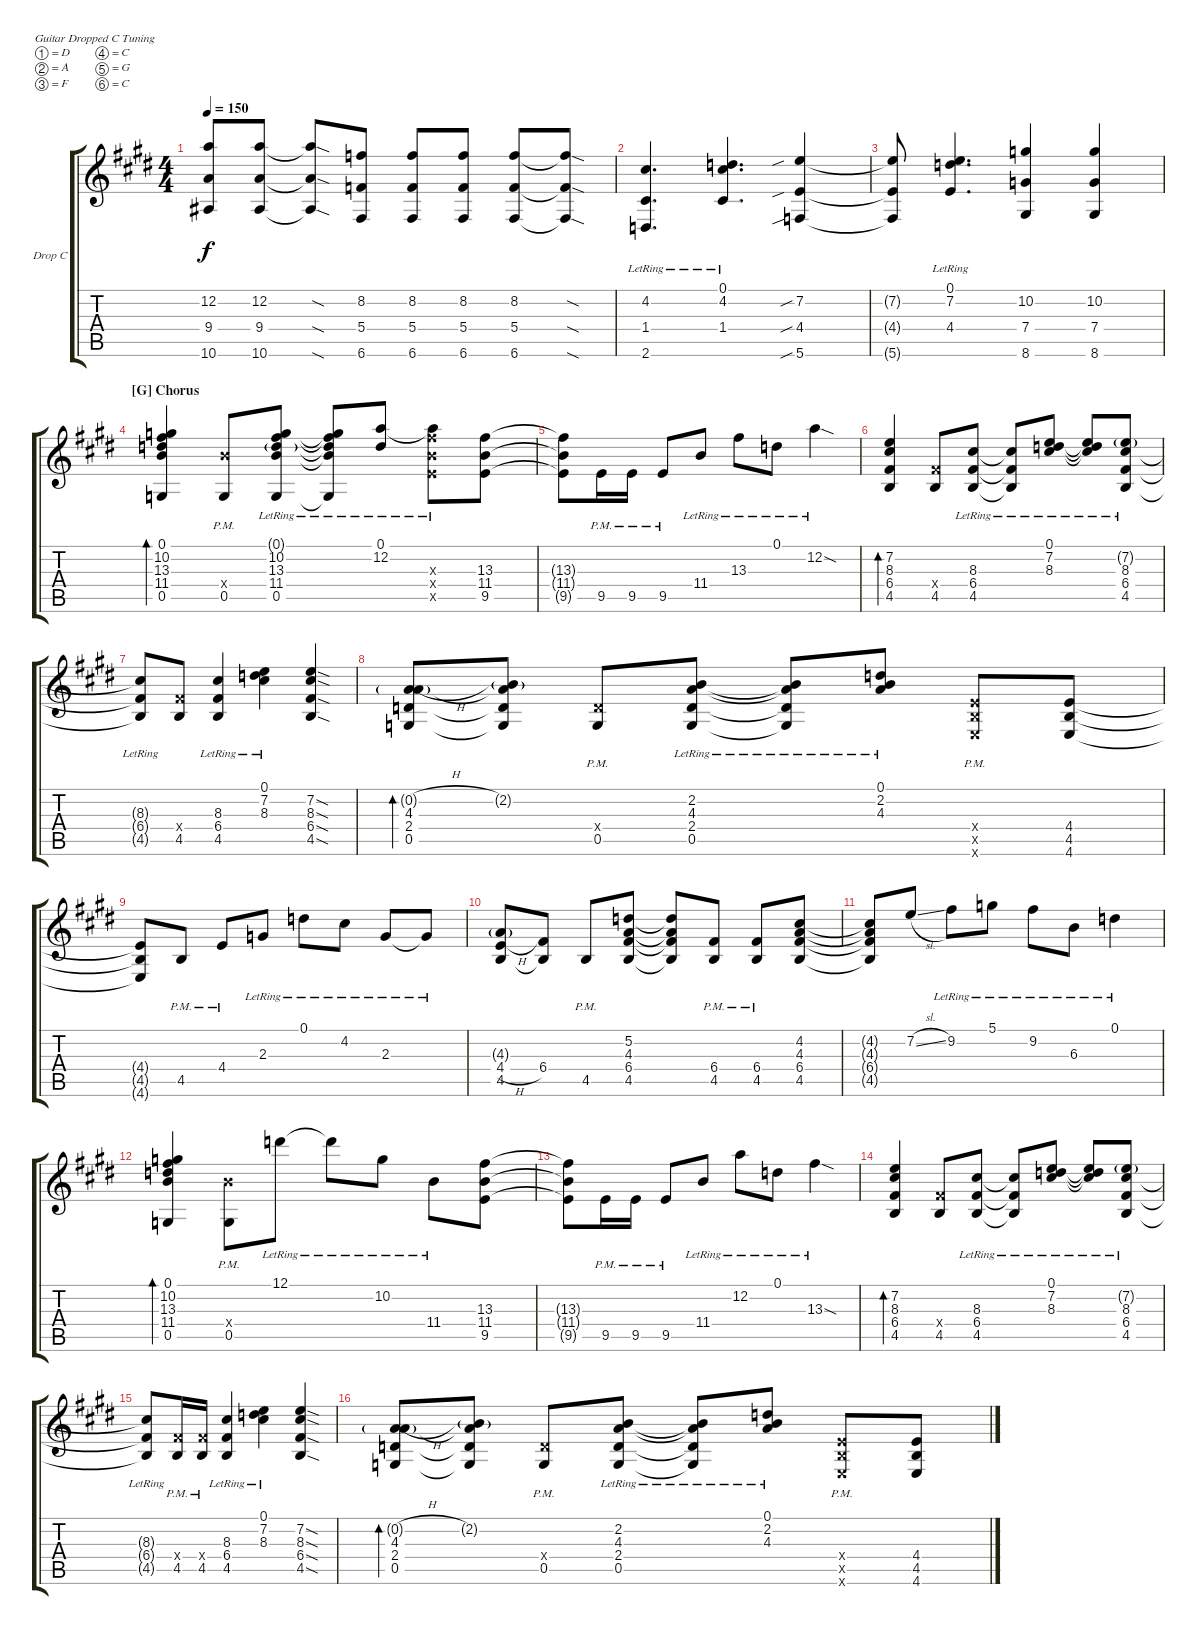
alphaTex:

\bracketExtendMode groupsimilarinstruments
\firstSystemTrackNameOrientation horizontal
\otherSystemsTrackNameOrientation horizontal
\track ("Guitar R" "Drop C") {instrument distortionguitar}
\staff {score tabs}
\tuning (D4 A3 F3 C3 G2 C2)
\ts (4 4)
\tempo 150
\clef g2
\ks e
(12.2 9.4 10.6).8{dy f} (12.2 9.4 10.6).8 (12.2{sod t} 9.4{sod t} 10.6{sod t}).8 (8.2 5.4 6.6).8 (8.2 5.4 6.6).8 (8.2 5.4 6.6).8 (8.2 5.4 6.6).8 (8.2{sod t} 5.4{sod t} 6.6{sod t}).8 |
(4.2{lr} 1.4{lr} 2.6{lr}).4{d} (0.1{lr} 4.2{lr} 1.4{lr}).4{d} (7.2{sib} 4.4{sib} 5.6{sib}).4 |
(7.2{t} 4.4{t} 5.6{t}).8 (0.1{lr} 7.2{lr} 4.4{lr}).4{d} (10.2 7.4 8.6).4 (10.2 7.4 8.6).4 |
\section ("G" "Chorus")
(0.1 10.2 13.3 11.4 0.5).4{bd 30} (11.4{pm x} 0.5{pm}).8 (0.1{g lr} 10.2{lr} 13.3{lr} 11.4{lr} 0.5{lr}).8 (0.1{lr t} 10.2{lr t} 13.3{lr t} 11.4{lr t} 0.5{lr t}).8 (12.2{lr} 0.1{lr}).8 (12.2{lr t} 13.3{x} 11.4{x} 9.5{x}).8 (13.3 11.4 9.5).8 |
(13.3{t} 11.4{t} 9.5{t}).8 9.5{pm}.16 9.5{pm}.16 9.5{pm}.8 11.4{lr}.8 13.3{lr}.8 0.1{lr}.8 12.2{sod lr}.4 |
(7.2 8.3 6.4 4.5).4{bd 30} (6.4{x} 4.5).8 (8.3{lr} 6.4{lr} 4.5{lr}).8 (8.3{lr t} 6.4{lr t} 4.5{lr t}).8 (0.1{lr} 7.2{lr} 8.3{lr}).8 (0.1{lr t} 7.2{lr t} 8.3{lr t}).8 (7.2{g lr} 8.3{lr} 6.4{lr} 4.5{lr}).8 |
(8.3{lr t} 6.4{lr t} 4.5{lr t}).8 (6.4{x} 4.5).8 (8.3{lr} 6.4{lr} 4.5{lr}).4 (0.1{lr} 7.2{lr} 8.3{lr}).4 (7.2{sod} 8.3{sod} 6.4{sod} 4.5{sod}).4 |
(0.2{h g} 4.3 2.4 0.5).8{bd 30} (2.2{g} 4.3{t} 2.4{t} 0.5{t}).8 (2.4{pm x} 0.5{pm}).8 (2.2{lr} 4.3{lr} 2.4{lr} 0.5{lr}).8 (2.2{lr t} 4.3{lr t} 2.4{lr t} 0.5{lr t}).8 (0.1{lr} 2.2{lr} 4.3{lr}).8 (4.4{pm x} 4.5{pm x} 4.6{pm x}).8 (4.4 4.5 4.6).8 |
(4.4{t} 4.5{t} 4.6{t}).8 4.5{pm}.8 4.4{pm}.8 2.3{lr}.8 0.1{lr}.8 4.2{lr}.8 2.3{lr}.8 2.3{lr t}.8 |
(4.3{g} 4.4{h} 4.5).8 (6.4 4.5{t}).8 4.5{pm}.8 (5.2 4.3 6.4 4.5).8 (5.2{t} 4.3{t} 6.4{t} 4.5{t}).8 (6.4{pm} 4.5{pm}).8 (6.4{pm} 4.5{pm}).8 (4.2 4.3 6.4 4.5).8 |
(4.2{t} 4.3{t} 6.4{t} 4.5{t}).8 7.2{sl}.8 9.2{lr}.8 5.1{lr}.8 9.2{lr}.8 6.3{lr}.8 0.1{lr}.4 |
(0.1 10.2 13.3 11.4 0.5).4{bd 30} (11.4{pm x} 0.5{pm}).8 12.1{lr}.8 12.1{lr t}.8 10.2{lr}.8 11.4{lr}.8 (13.3 11.4 9.5).8 |
(13.3{t} 11.4{t} 9.5{t}).8 9.5{pm}.16 9.5{pm}.16 9.5{pm}.8 11.4{lr}.8 12.2{lr}.8 0.1{lr}.8 13.3{sod lr}.4 |
(7.2 8.3 6.4 4.5).4{bd 30} (6.4{x} 4.5).8 (8.3{lr} 6.4{lr} 4.5{lr}).8 (8.3{lr t} 6.4{lr t} 4.5{lr t}).8 (0.1{lr} 7.2{lr} 8.3{lr}).8 (0.1{lr t} 7.2{lr t} 8.3{lr t}).8 (7.2{g lr} 8.3{lr} 6.4{lr} 4.5{lr}).8 |
(8.3{lr t} 6.4{lr t} 4.5{lr t}).8 (6.4{pm x} 4.5{pm}).16 (6.4{pm x} 4.5{pm}).16 (8.3{lr} 6.4{lr} 4.5{lr}).4 (0.1{lr} 7.2{lr} 8.3{lr}).4 (7.2{sod} 8.3{sod} 6.4{sod} 4.5{sod}).4 |
(0.2{h g} 4.3 2.4 0.5).8{bd 30} (2.2{g} 4.3{t} 2.4{t} 0.5{t}).8 (2.4{pm x} 0.5{pm}).8 (2.2{lr} 4.3{lr} 2.4{lr} 0.5{lr}).8 (2.2{lr t} 4.3{lr t} 2.4{lr t} 0.5{lr t}).8 (0.1{lr} 2.2{lr} 4.3{lr}).8 (4.4{pm x} 4.5{pm x} 4.6{pm x}).8 (4.4 4.5 4.6).8
